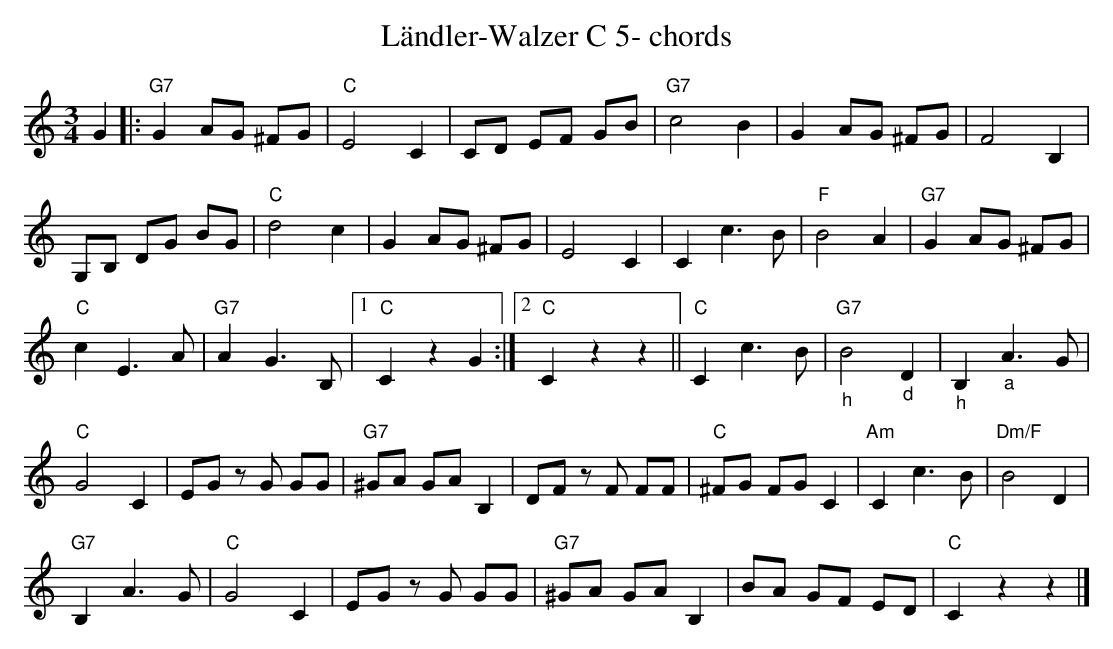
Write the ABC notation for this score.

X:1
T:L\"andler-Walzer C 5- chords
M:3/4
L:1/8
K:Cmaj%%MIDI gchordon
G2 |: "G7"G2AG ^FG | "C"E4C2 | CD EF GB | "G7"c4B2 | G2AG ^FG | F4B,2 |
G,B, DG BG | "C"d4c2 | G2AG ^FG | E4C2 | C2c3B | "F"B4A2 | "G7"G2AG ^FG |
"C"c2E3A | "G7"A2G3B, |1 "C"C2z2G2 :|2 "C"C2z2z2 || "C"C2c3B | "G7""_h"B4"_d"D2 | "_h"B,2"_a"A3G |
"C"G4C2 | EG zG GG | "G7"^GA GAB,2 | DF zF FF | "C"^FG FGC2 | "Am"C2c3B | "Dm/F"B4D2 |
"G7"B,2A3G | "C"G4C2 | EG zG GG | "G7"^GA GAB,2 | BA GF ED | "C"C2z2z2 |]
